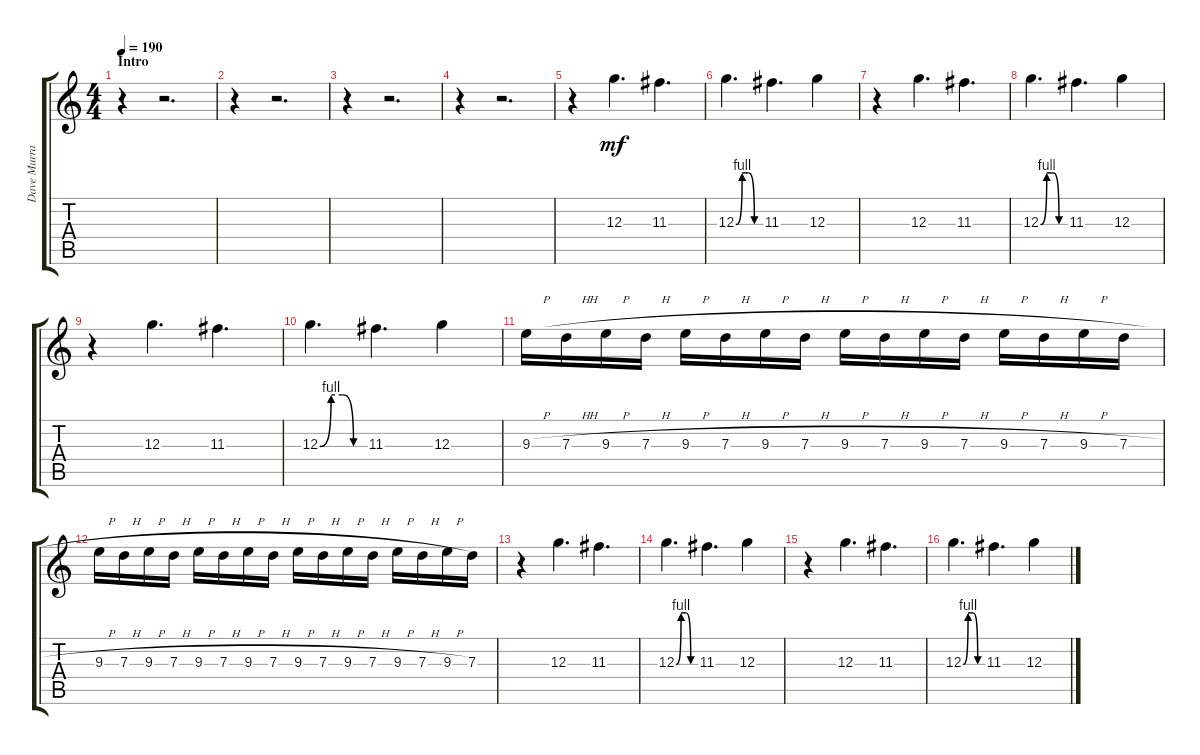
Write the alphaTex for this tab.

\track ("Dave Murray" "Dave Murra") {instrument overdrivenguitar}
\staff {score tabs}
\tuning (E4 B3 G3 D3 A2 E2) {hide}
\ts (4 4)
\section ("" "Intro")
\tempo 190
\clef g2
\ks c
r.4{dy mf instrument overdrivenguitar} r.2{d} |
r.4 r.2{d} |
r.4 r.2{d} |
r.4 r.2{d} |
r.4 12.3.4{d} 11.3.4{d} |
12.3{be (custom 0 0 15 4 30 4 45 0 60 0)}.4{d} 11.3.4{d} 12.3.4 |
r.4 12.3.4{d} 11.3.4{d} |
12.3{be (custom 0 0 15 4 30 4 45 0 60 0)}.4{d} 11.3.4{d} 12.3.4 |
r.4 12.3.4{d} 11.3.4{d} |
12.3{be (custom 0 0 15 4 30 4 45 0 60 0)}.4{d} 11.3.4{d} 12.3.4 |
9.3{h}.16 7.3{h}.16 9.3{h}.16 7.3{h}.16 9.3{h}.16 7.3{h}.16 9.3{h}.16 7.3{h}.16 9.3{h}.16 7.3{h}.16 9.3{h}.16 7.3{h}.16 9.3{h}.16 7.3{h}.16 9.3{h}.16 7.3{h}.16 |
9.3{h}.16 7.3{h}.16 9.3{h}.16 7.3{h}.16 9.3{h}.16 7.3{h}.16 9.3{h}.16 7.3{h}.16 9.3{h}.16 7.3{h}.16 9.3{h}.16 7.3{h}.16 9.3{h}.16 7.3{h}.16 9.3{h}.16 7.3.16 |
r.4 12.3.4{d} 11.3.4{d} |
12.3{be (custom 0 0 15 4 30 4 45 0 60 0)}.4{d} 11.3.4{d} 12.3.4 |
r.4 12.3.4{d} 11.3.4{d} |
12.3{be (custom 0 0 15 4 30 4 45 0 60 0)}.4{d} 11.3.4{d} 12.3.4
